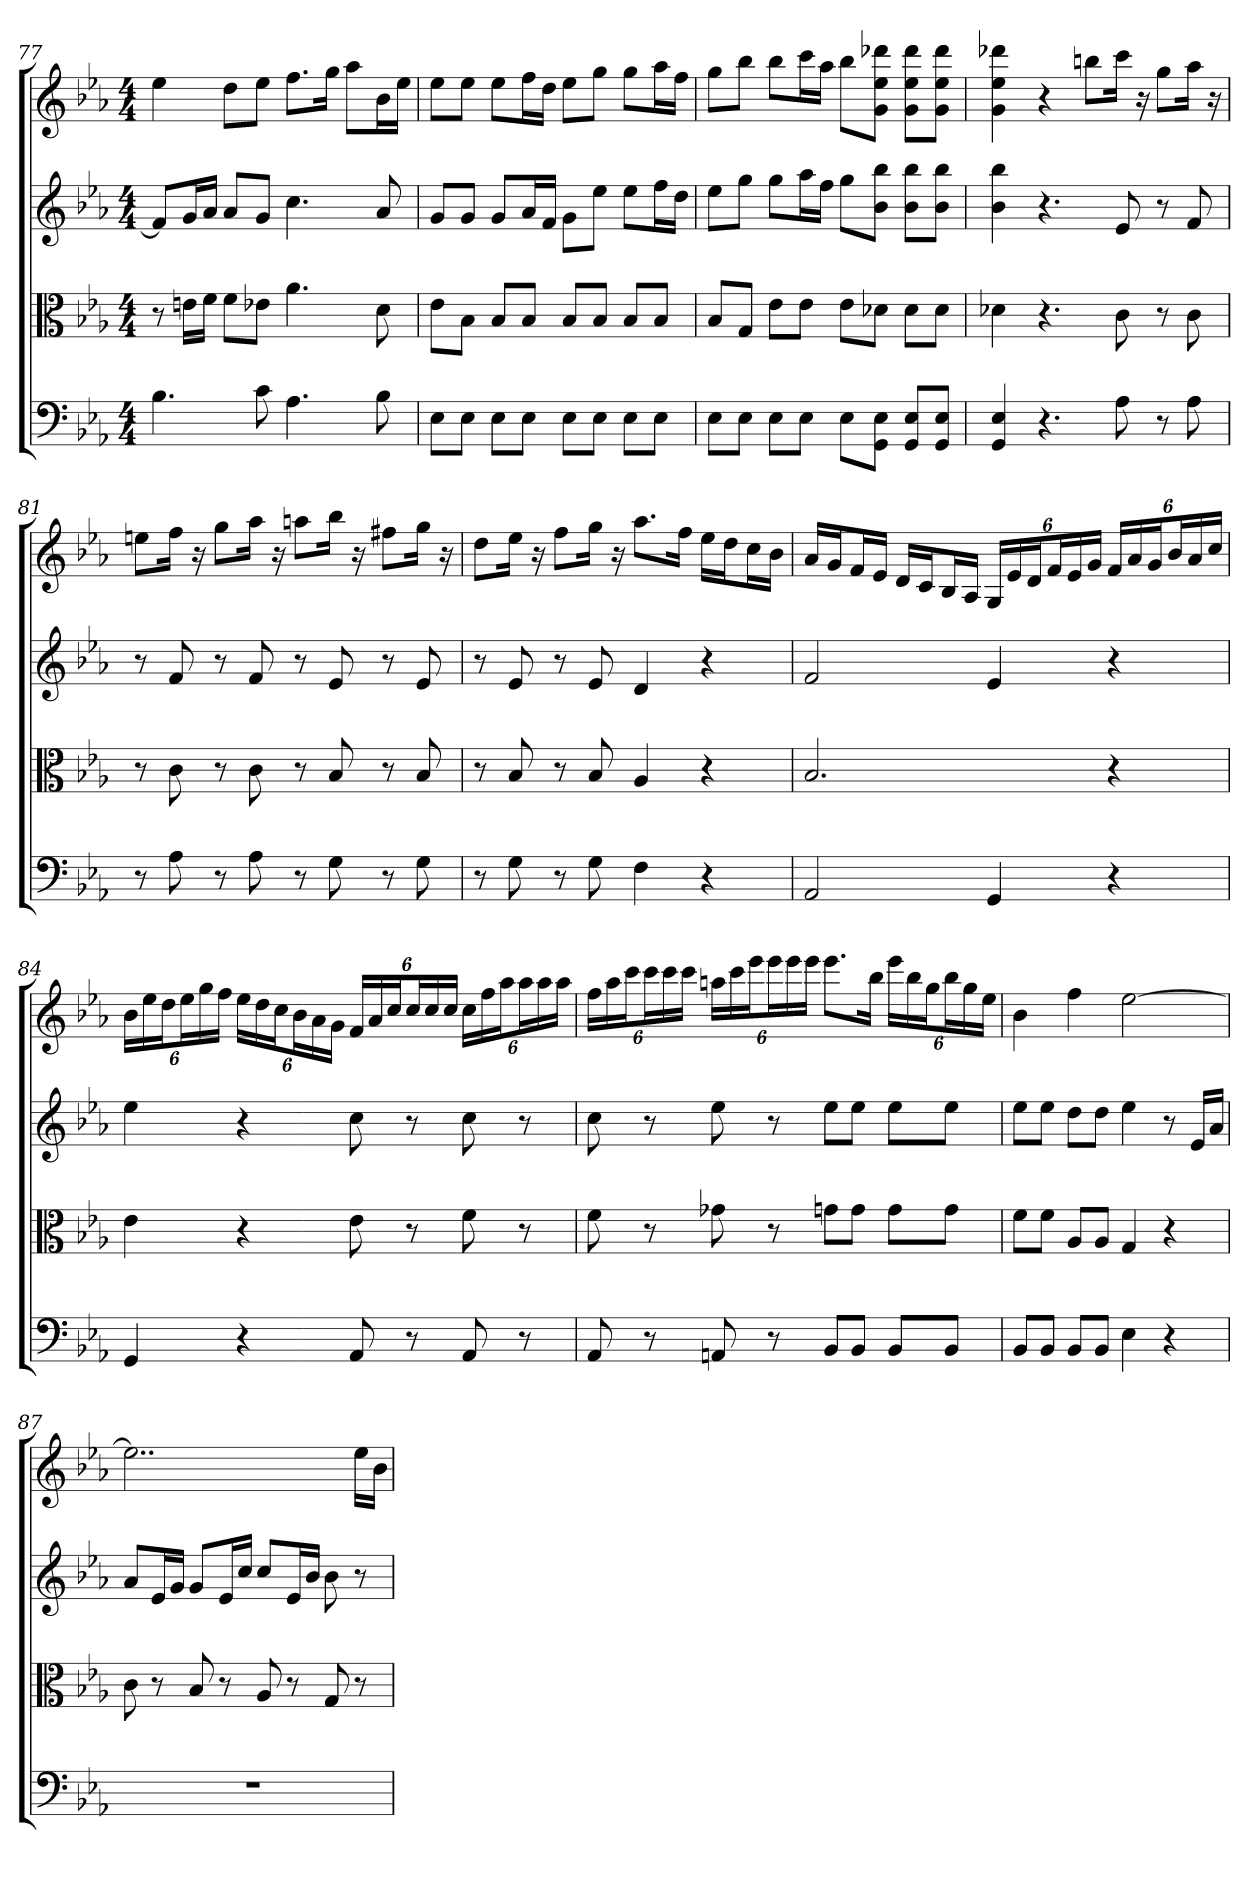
**kern	**kern	**kern	**kern
*part4	*part3	*part2	*part1
*staff4	*staff3	*staff2	*staff1
*clefF4	*clefC3	*	*
*k[b-e-a-]	*k[b-e-a-]	*k[b-e-a-]	*k[b-e-a-]
*E-:	*E-:	*E-:	*E-:
*M4/4	*M4/4	*M4/4	*M4/4
=77	=77	=77	=77
4.B-	8r	8fL]	4ee-
.	16en\LL	16gL	.
.	16f\JJ	16a-JJ	.
.	8f\L	8a-L	8ddL
8c	8e-X\J	8gJ	8ee-J
4.A-	4.a-	4.cc	8.ffL
.	.	.	16ggJk
.	.	.	8aa-L
8B-	8d	8a-	16b-L
.	.	.	16ee-JJ
=78	=78	=78	=78
8E-\L	8e-\L	8gL	8ee-L
8E-\J	8B-\J	8gJ	8ee-J
8E-\L	8B-/L	8gL	8ee-L
8E-\J	8B-/J	16a-L	16ffL
.	.	16fJJ	16ddJJ
8E-\L	8B-/L	8gL	8ee-L
8E-\J	8B-/J	8ee-J	8ggJ
8E-\L	8B-/L	8ee-L	8ggL
8E-\J	8B-/J	16ffL	16aa-L
.	.	16ddJJ	16ffJJ
=79	=79	=79	=79
8E-\L	8B-/L	8ee-L	8ggL
8E-\J	8G/J	8ggJ	8bb-J
8E-\L	8e-\L	8ggL	8bb-L
8E-\J	8e-\J	16aa-L	16cccL
.	.	16ffJJ	16aa-JJ
8E-\L	8e-\L	8ggL	8bb-L
8GG\ 8E-\J	8d-X\J	8b- 8bb-J	8g 8ee- 8ddd-XJ
8GG/ 8E-/L	8d-\L	8b- 8bb-L	8g 8ee- 8ddd-L
8GG/ 8E-/J	8d-\J	8b- 8bb-J	8g 8ee- 8ddd-J
=80	=80	=80	=80
4GG 4E-	4d-X	4b- 4bb-	4g 4ee- 4ddd-X
4.r	4.r	4.r	4r
.	.	.	8bbnL
8A-	8c	8e-	16cccJk
.	.	.	16r
8r	8r	8r	8ggL
8A-	8c	8f	16aa-Jk
.	.	.	16r
=81	=81	=81	=81
8r	8r	8r	8eenL
8A-	8c	8f	16ffJk
.	.	.	16r
8r	8r	8r	8ggL
8A-	8c	8f	16aa-Jk
.	.	.	16r
8r	8r	8r	8aanL
8G	8B-	8e-	16bb-Jk
.	.	.	16r
8r	8r	8r	8ff#XL
8G	8B-	8e-	16ggJk
.	.	.	16r
=82	=82	=82	=82
8r	8r	8r	8ddL
8G	8B-	8e-	16ee-Jk
.	.	.	16r
8r	8r	8r	8ffL
8G	8B-	8e-	16ggJk
.	.	.	16r
4F	4A-	4d	8.aa-L
.	.	.	16ffJk
4r	4r	4r	16ee-LL
.	.	.	16ddJ
.	.	.	16ccL
.	.	.	16b-JJ
=83	=83	=83	=83
2AA-	2.B-	2f	16a-LL
.	.	.	16gJ
.	.	.	16fL
.	.	.	16e-JJ
.	.	.	16dLL
.	.	.	16cJ
.	.	.	16B-L
.	.	.	16A-JJ
4GG	.	4e-	24GLL
.	.	.	24e-
.	.	.	24dJ
.	.	.	24fL
.	.	.	24e-
.	.	.	24gJJ
4r	4r	4r	24fLL
.	.	.	24a-
.	.	.	24gJ
.	.	.	24b-L
.	.	.	24a-
.	.	.	24ccJJ
=84	=84	=84	=84
4GG	4e-	4ee-	24b-LL
.	.	.	24ee-
.	.	.	24ddJ
.	.	.	24ee-L
.	.	.	24gg
.	.	.	24ffJJ
4r	4r	4r	24ee-LL
.	.	.	24dd
.	.	.	24ccJ
.	.	.	24b-L
.	.	.	24a-
.	.	.	24gJJ
8AA-	8e-	8cc	24fLL
.	.	.	24a-
.	.	.	24ccJ
8r	8r	8r	24ccL
.	.	.	24cc
.	.	.	24ccJJ
8AA-	8f	8cc	24ccLL
.	.	.	24ff
.	.	.	24aa-J
8r	8r	8r	24aa-L
.	.	.	24aa-
.	.	.	24aa-JJ
=85	=85	=85	=85
8AA-	8f	8cc	24ffLL
.	.	.	24aa-
.	.	.	24cccJ
8r	8r	8r	24cccL
.	.	.	24ccc
.	.	.	24cccJJ
8AAn	8g-X	8ee-	24aanLL
.	.	.	24ccc
.	.	.	24eee-J
8r	8r	8r	24eee-L
.	.	.	24eee-
.	.	.	24eee-JJ
8BB-/L	8gn\L	8ee-L	8.eee-L
8BB-/J	8g\J	8ee-J	.
.	.	.	16bb-Jk
8BB-/L	8g\L	8ee-L	24eee-LL
.	.	.	24bb-
.	.	.	24ggJ
8BB-/J	8g\J	8ee-J	24bb-L
.	.	.	24gg
.	.	.	24ee-JJ
=86	=86	=86	=86
8BB-/L	8f\L	8ee-L	4b-
8BB-/J	8f\J	8ee-J	.
8BB-/L	8A-/L	8ddL	4ff
8BB-/J	8A-/J	8ddJ	.
4E-	4G	4ee-	[2ee-
4r	4r	8r	.
.	.	16e-LL	.
.	.	16a-JJ	.
=87	=87	=87	=87
1r	8c	8a-L	2..ee-]
.	8r	16e-L	.
.	.	16gJJ	.
.	8B-	8gL	.
.	8r	16e-L	.
.	.	16ccJJ	.
.	8A-	8ccL	.
.	8r	16e-L	.
.	.	16b-JJ	.
.	8G	8b-	.
.	8r	8r	16ee-LL
.	.	.	16b-JJ
=	=	=	=
*-	*-	*-	*-
